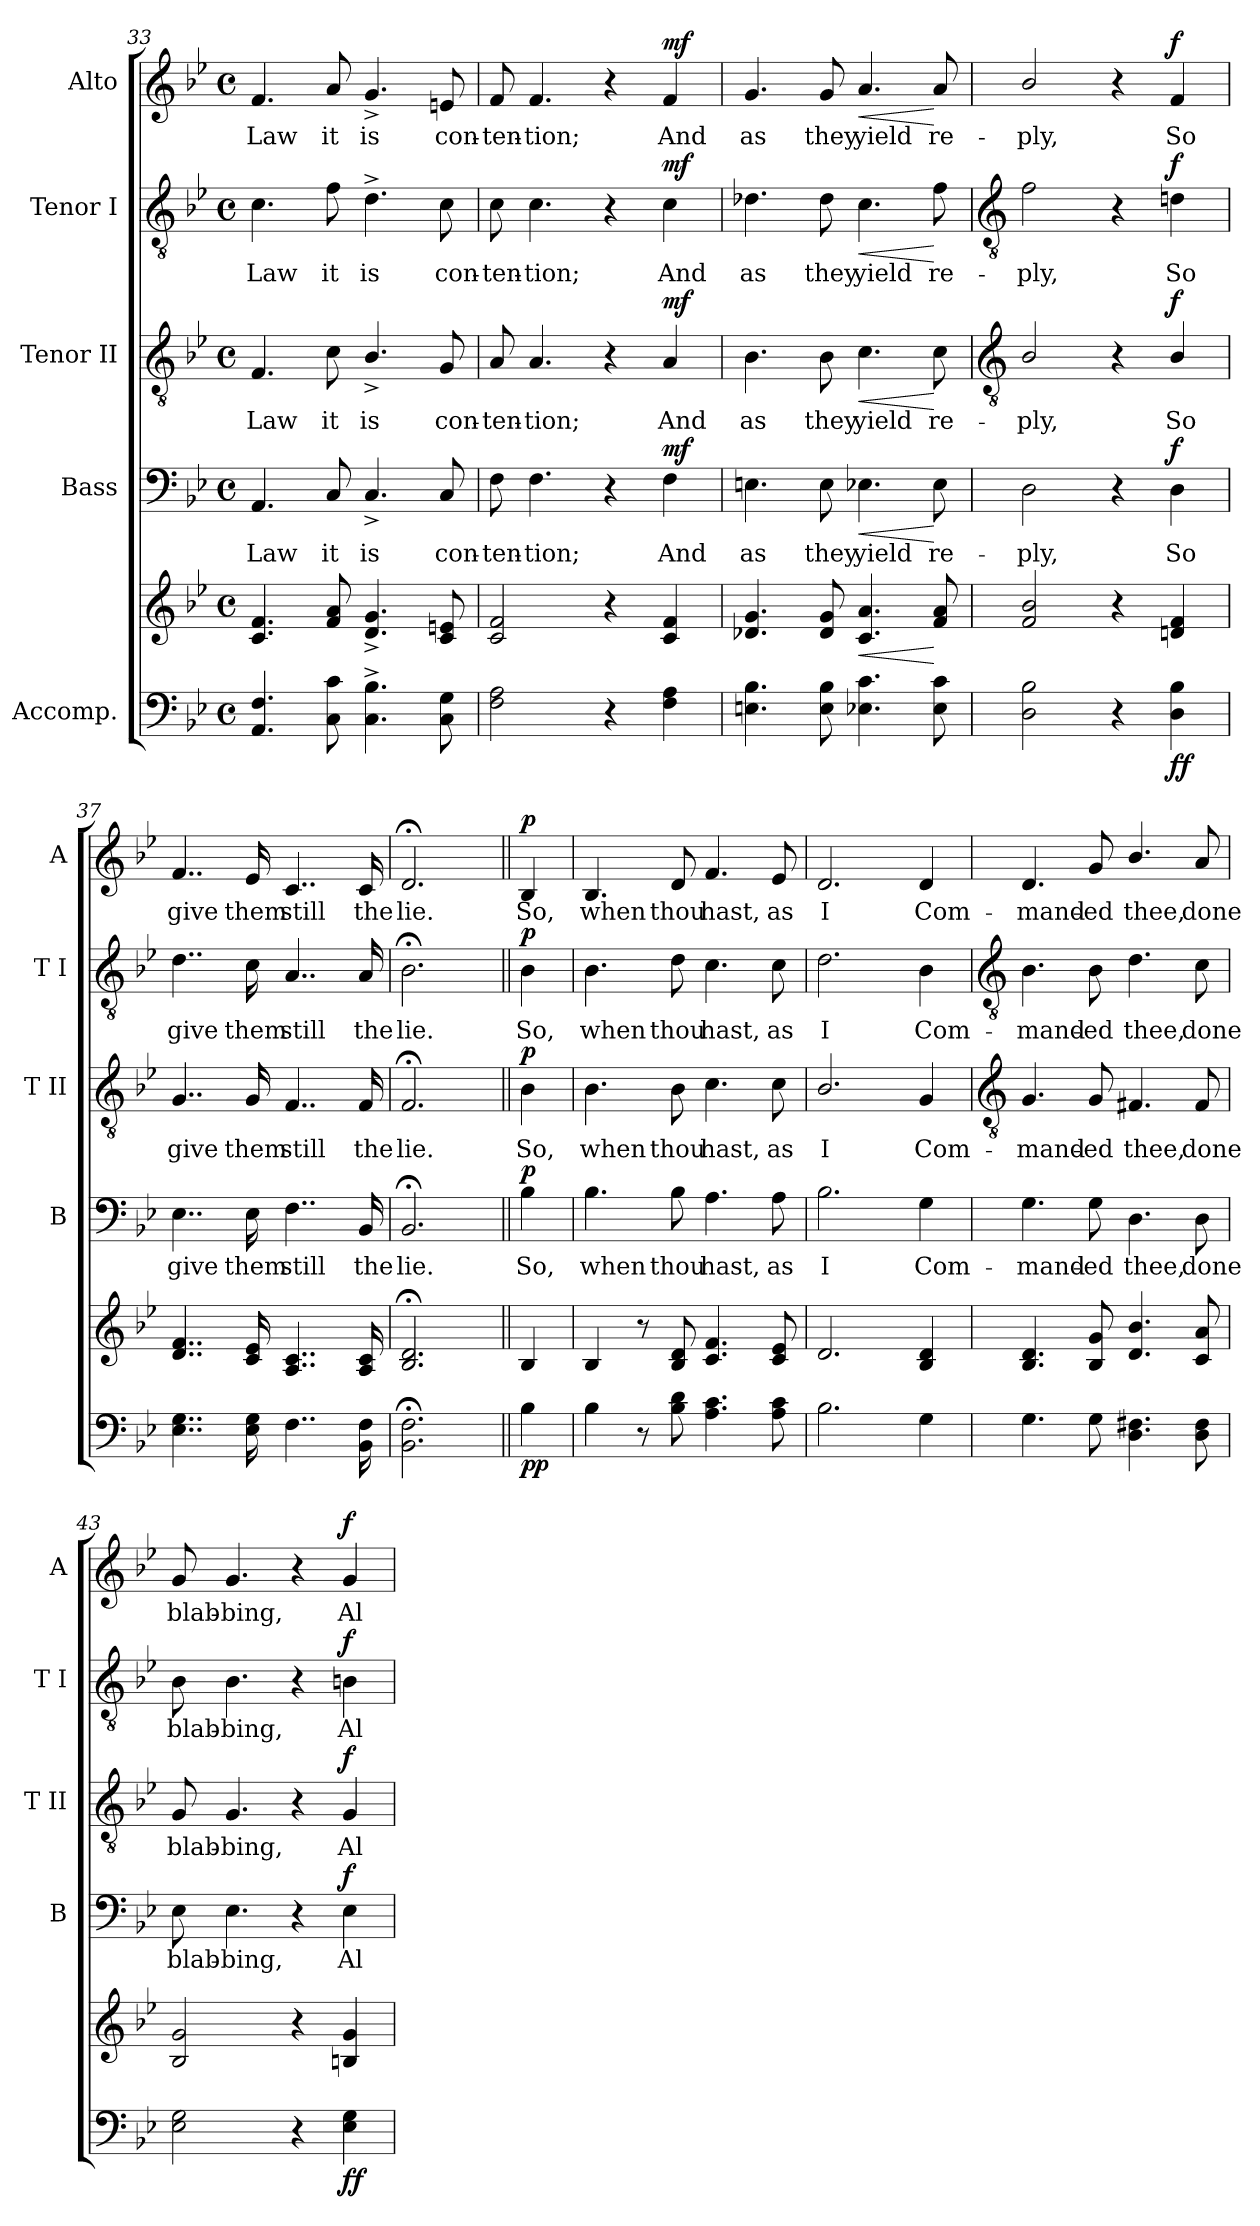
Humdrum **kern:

**kern	**kern	**dynam	**kern	**text	**dynam	**kern	**text	**dynam	**kern	**text	**dynam	**kern	**text	**dynam
*part5	*part5	*part5	*part4	*part4	*part4	*part3	*part3	*part3	*part2	*part2	*part2	*part1	*part1	*part1
*staff6	*staff5	*staff5/6	*staff4	*staff4	*staff4	*staff3	*staff3	*staff3	*staff2	*staff2	*staff2	*staff1	*staff1	*staff1
*I"Accomp.	*	*	*I"Bass	*	*	*I"Tenor II	*	*	*I"Tenor I	*	*	*I"Alto	*	*
*	*	*	*I'B	*	*	*I'T II	*	*	*I'T I	*	*	*I'A	*	*
*clefF4	*clefG2	*	*clefF4	*	*	*clefGv2	*	*	*clefGv2	*	*	*clefG2	*	*
*k[b-e-]	*k[b-e-]	*	*k[b-e-]	*	*	*k[b-e-]	*	*	*k[b-e-]	*	*	*k[b-e-]	*	*
*B-:	*B-:	*	*B-:	*	*	*B-:	*	*	*B-:	*	*	*B-:	*	*
*M4/4	*M4/4	*	*M4/4	*	*	*M4/4	*	*	*M4/4	*	*	*M4/4	*	*
*met(c)	*met(c)	*	*met(c)	*	*	*met(c)	*	*	*met(c)	*	*	*met(c)	*	*
=33	=33	=33	=33	=33	=33	=33	=33	=33	=33	=33	=33	=33	=33	=33
!	!	!	!	!LO:LY:b	!	!	!LO:LY:b	!	!	!LO:LY:b	!	!	!LO:LY:b	!
4.AA 4.F	4.c 4.f	.	4.AA	Law	.	4.F	Law	.	4.c	Law	.	4.f	Law	.
!	!	!	!	!LO:LY:b	!	!	!LO:LY:b	!	!	!LO:LY:b	!	!	!LO:LY:b	!
8C 8c	8f 8a	.	8C	it	.	8c	it	.	8f	it	.	8a	it	.
!	!	!	!	!LO:LY:b	!	!	!LO:LY:b	!	!	!LO:LY:b	!	!	!LO:LY:b	!
4.C^ 4.B-^	4.d^ 4.g^	.	4.C^	is	.	4.B-^/	is	.	4.d^	is	.	4.g^	is	.
!	!	!	!	!LO:LY:b	!	!	!LO:LY:b	!	!	!LO:LY:b	!	!	!LO:LY:b	!
8C 8G	8c 8en	.	8C	con-	.	8G	con-	.	8c	con-	.	8en	con-	.
=34	=34	=34	=34	=34	=34	=34	=34	=34	=34	=34	=34	=34	=34	=34
!	!	!	!	!LO:LY:b	!	!	!LO:LY:b	!	!	!LO:LY:b	!	!	!LO:LY:b	!
2F 2A	2c 2f	.	8F	-ten-	.	8A	-ten-	.	8c	-ten-	.	8f	-ten-	.
!	!	!	!	!LO:LY:b	!	!	!LO:LY:b	!	!	!LO:LY:b	!	!	!LO:LY:b	!
.	.	.	4.F	-tion;	.	4.A	-tion;	.	4.c	-tion;	.	4.f	-tion;	.
4r	4r	.	4r	.	.	4r	.	.	4r	.	.	4r	.	.
!	!	!LO:DY:b=2	!	!LO:LY:b	!	!	!LO:LY:b	!	!	!LO:LY:b	!	!	!LO:LY:b	!
!	!	!LO:DY:n=1:b	!	!	!LO:DY:b	!	!	!LO:DY:b	!	!	!LO:DY:b	!	!	!LO:DY:b
4F 4A	4c 4f	mf mf	4F	And	mf	4A	And	mf	4c	And	mf	4f	And	mf
=35	=35	=35	=35	=35	=35	=35	=35	=35	=35	=35	=35	=35	=35	=35
!	!	!	!	!LO:LY:b	!	!	!LO:LY:b	!	!	!LO:LY:b	!	!	!LO:LY:b	!
4.En 4.B-	4.d-X 4.g	.	4.En	as	.	4.B-	as	.	4.d-X	as	.	4.g	as	.
!	!	!	!	!LO:LY:b	!	!	!LO:LY:b	!	!	!LO:LY:b	!	!	!LO:LY:b	!
8E 8B-	8d- 8g	.	8E	they	.	8B-	they	.	8d-	they	.	8g	they	.
!	!	!LO:HP:b	!	!LO:LY:b	!LO:HP:b	!	!LO:LY:b	!LO:HP:b	!	!LO:LY:b	!LO:HP:b	!	!LO:LY:b	!LO:HP:b
4.E-X 4.c	4.c 4.a	<	4.E-X	yield	<	4.c	yield	<	4.c	yield	<	4.a	yield	<
!	!	!	!	!LO:LY:b	!	!	!LO:LY:b	!	!	!LO:LY:b	!	!	!LO:LY:b	!
8E- 8c	8f 8a	[	8E-	re-	[	8c	re-	[	8f	re-	[	8a	re-	[
!!LO:LB:g=z
=36	=36	=36	=36	=36	=36	=36	=36	=36	=36	=36	=36	=36	=36	=36
*	*	*	*	*	*	*clefGv2	*	*	*clefGv2	*	*	*	*	*
!	!	!	!	!LO:LY:b	!	!	!LO:LY:b	!	!	!LO:LY:b	!	!	!LO:LY:b	!
2D 2B-	2f 2b-	.	2D	-ply,	.	2B-/	-ply,	.	2f	-ply,	.	2b-/	-ply,	.
4r	4r	.	4r	.	.	4r	.	.	4r	.	.	4r	.	.
!	!	!LO:DY:b=2	!	!LO:LY:b	!	!	!LO:LY:b	!	!	!LO:LY:b	!	!	!LO:LY:b	!
!	!	!LO:DY:n=1:b	!	!	!LO:DY:b	!	!	!LO:DY:b	!	!	!LO:DY:b	!	!	!LO:DY:b
4D 4B-	4dn 4f	f f	4D	So	f	4B-/	So	f	4dn	So	f	4f	So	f
=37	=37	=37	=37	=37	=37	=37	=37	=37	=37	=37	=37	=37	=37	=37
!	!	!	!	!LO:LY:b	!	!	!LO:LY:b	!	!	!LO:LY:b	!	!	!LO:LY:b	!
4..E- 4..G	4..d 4..f	.	4..E-	give	.	4..G	give	.	4..d	give	.	4..f	give	.
!	!	!	!	!LO:LY:b	!	!	!LO:LY:b	!	!	!LO:LY:b	!	!	!LO:LY:b	!
16E- 16G	16c 16e-	.	16E-	them	.	16G	them	.	16c	them	.	16e-	them	.
!	!	!	!	!LO:LY:b	!	!	!LO:LY:b	!	!	!LO:LY:b	!	!	!LO:LY:b	!
4..F	4..A 4..c	.	4..F	still	.	4..F	still	.	4..A	still	.	4..c	still	.
!	!	!	!	!LO:LY:b	!	!	!LO:LY:b	!	!	!LO:LY:b	!	!	!LO:LY:b	!
16BB- 16F	16A 16c	.	16BB-	the	.	16F	the	.	16A	the	.	16c	the	.
=38	=38	=38	=38	=38	=38	=38	=38	=38	=38	=38	=38	=38	=38	=38
!	!	!	!	!LO:LY:b	!	!	!LO:LY:b	!	!	!LO:LY:b	!	!	!LO:LY:b	!
2.BB-;< 2.F;<	2.B-;< 2.d;<	.	2.BB-;<	lie.	.	2.F;<	lie.	.	2.B-;<	lie.	.	2.d;<	lie.	.
=39||	=39||	=39||	=39||	=39||	=39||	=39||	=39||	=39||	=39||	=39||	=39||	=39||	=39||	=39||
!	!	!LO:DY:b=2	!	!LO:LY:b	!	!	!LO:LY:b	!	!	!LO:LY:b	!	!	!LO:LY:b	!
!	!	!LO:DY:n=1:b	!	!	!LO:DY:b	!	!	!LO:DY:b	!	!	!LO:DY:b	!	!	!LO:DY:b
4B-\	4B-	p p	4B-	So,	p	4B-	So,	p	4B-	So,	p	4B-	So,	p
=40	=40	=40	=40	=40	=40	=40	=40	=40	=40	=40	=40	=40	=40	=40
!	!	!	!	!LO:LY:b	!	!	!LO:LY:b	!	!	!LO:LY:b	!	!	!LO:LY:b	!
4B-	4B-	.	4.B-	when	.	4.B-	when	.	4.B-	when	.	4.B-	when	.
8r	8r	.	.	.	.	.	.	.	.	.	.	.	.	.
!	!	!	!	!LO:LY:b	!	!	!LO:LY:b	!	!	!LO:LY:b	!	!	!LO:LY:b	!
8B- 8d	8B- 8d	.	8B-	thou	.	8B-	thou	.	8d	thou	.	8d	thou	.
!	!	!	!	!LO:LY:b	!	!	!LO:LY:b	!	!	!LO:LY:b	!	!	!LO:LY:b	!
4.A 4.c	4.c 4.f	.	4.A	hast,	.	4.c	hast,	.	4.c	hast,	.	4.f	hast,	.
!	!	!	!	!LO:LY:b	!	!	!LO:LY:b	!	!	!LO:LY:b	!	!	!LO:LY:b	!
8A 8c	8c 8e-	.	8A	as	.	8c	as	.	8c	as	.	8e-	as	.
=41	=41	=41	=41	=41	=41	=41	=41	=41	=41	=41	=41	=41	=41	=41
!	!	!	!	!LO:LY:b	!	!	!LO:LY:b	!	!	!LO:LY:b	!	!	!LO:LY:b	!
2.B-	2.d	.	2.B-	I	.	2.B-/	I	.	2.d	I	.	2.d	I	.
!	!	!	!	!LO:LY:b	!	!	!LO:LY:b	!	!	!LO:LY:b	!	!	!LO:LY:b	!
4G	4B- 4d	.	4G	Com-	.	4G	Com-	.	4B-	Com-	.	4d	Com-	.
!!LO:LB:g=z
=42	=42	=42	=42	=42	=42	=42	=42	=42	=42	=42	=42	=42	=42	=42
*	*	*	*	*	*	*clefGv2	*	*	*clefGv2	*	*	*	*	*
!	!	!	!	!LO:LY:b	!	!	!LO:LY:b	!	!	!LO:LY:b	!	!	!LO:LY:b	!
4.G	4.B- 4.d	.	4.G	-mand-	.	4.G	-mand-	.	4.B-	-mand-	.	4.d	-mand-	.
!	!	!	!	!LO:LY:b	!	!	!LO:LY:b	!	!	!LO:LY:b	!	!	!LO:LY:b	!
8G	8B- 8g	.	8G	-ed	.	8G	-ed	.	8B-	-ed	.	8g	-ed	.
!	!	!	!	!LO:LY:b	!	!	!LO:LY:b	!	!	!LO:LY:b	!	!	!LO:LY:b	!
4.D 4.F#X	4.d 4.b-	.	4.D	thee,	.	4.F#X	thee,	.	4.d	thee,	.	4.b-/	thee,	.
!	!	!	!	!LO:LY:b	!	!	!LO:LY:b	!	!	!LO:LY:b	!	!	!LO:LY:b	!
8D 8F#	8c 8a	.	8D	done	.	8F#	done	.	8c	done	.	8a	done	.
=43	=43	=43	=43	=43	=43	=43	=43	=43	=43	=43	=43	=43	=43	=43
!	!	!	!	!LO:LY:b	!	!	!LO:LY:b	!	!	!LO:LY:b	!	!	!LO:LY:b	!
2E- 2G	2B- 2g	.	8E-	blab-	.	8G	blab-	.	8B-	blab-	.	8g	blab-	.
!	!	!	!	!LO:LY:b	!	!	!LO:LY:b	!	!	!LO:LY:b	!	!	!LO:LY:b	!
.	.	.	4.E-	-bing,	.	4.G	-bing,	.	4.B-	-bing,	.	4.g	-bing,	.
4r	4r	.	4r	.	.	4r	.	.	4r	.	.	4r	.	.
!	!	!LO:DY:b=2	!	!LO:LY:b	!	!	!LO:LY:b	!	!	!LO:LY:b	!	!	!LO:LY:b	!
!	!	!LO:DY:n=1:b	!	!	!LO:DY:b	!	!	!LO:DY:b	!	!	!LO:DY:b	!	!	!LO:DY:b
4E- 4G	4Bn 4g	f f	4E-	Al-	f	4G	Al-	f	4Bn	Al-	f	4g	Al-	f
=	=	=	=	=	=	=	=	=	=	=	=	=	=	=
*-	*-	*-	*-	*-	*-	*-	*-	*-	*-	*-	*-	*-	*-	*-
